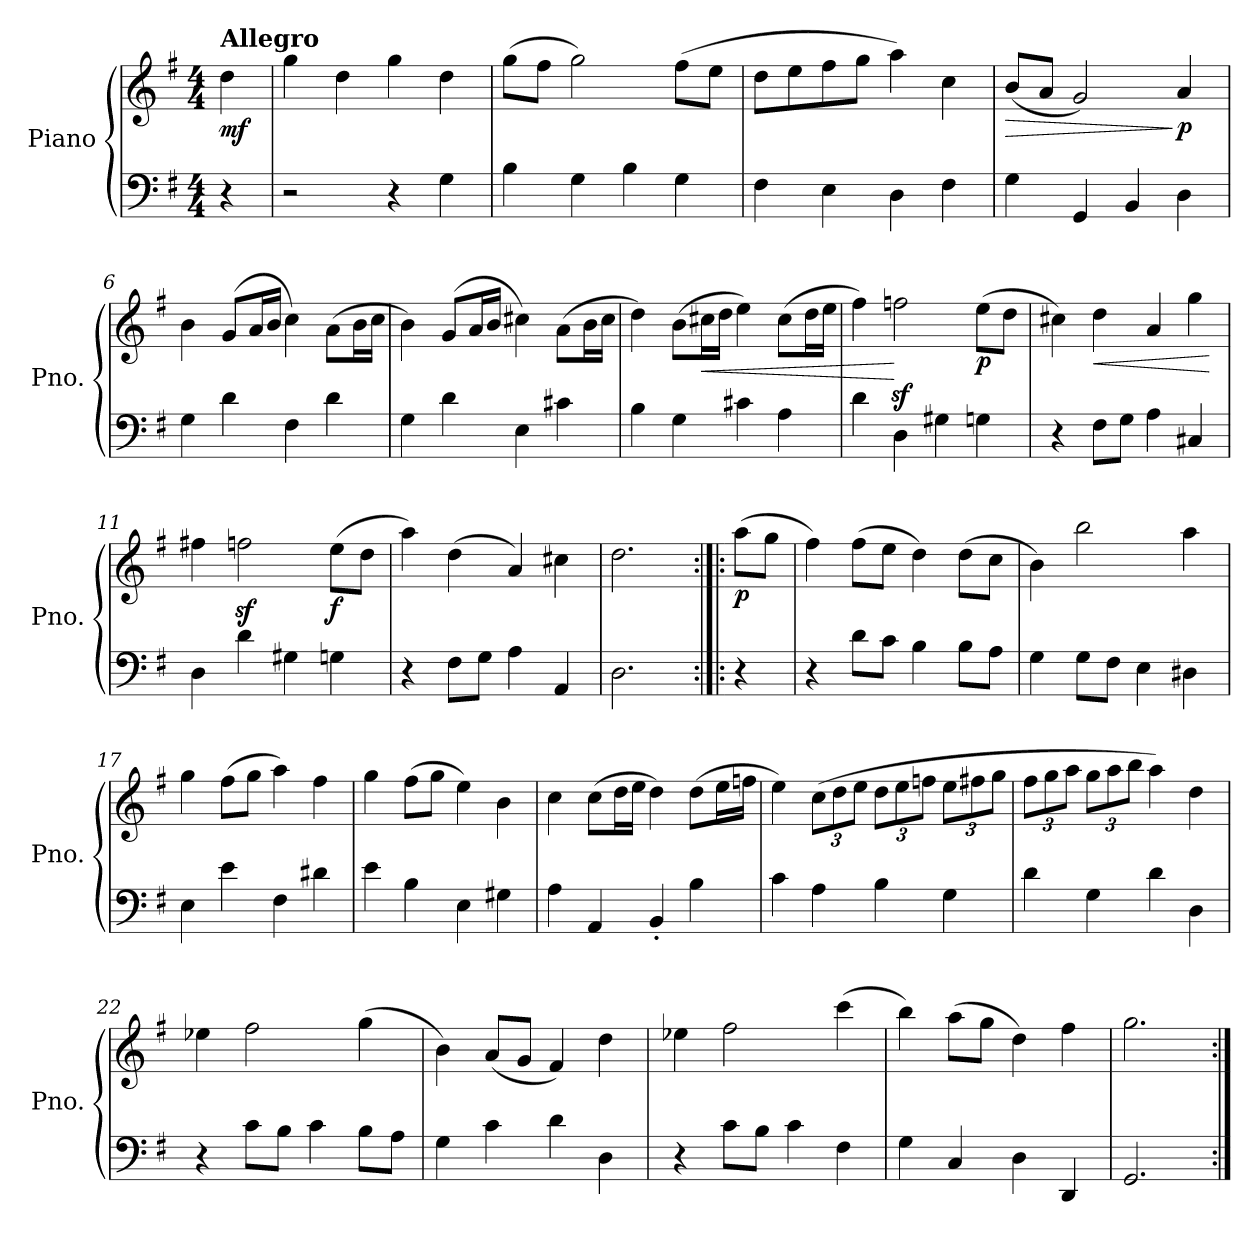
**kern	**kern	**dynam
*part1	*part1	*part1
*staff2	*staff1	*staff1/2
*I"Piano	*	*
*I'Pno.	*	*
*clefF4	*clefG2	*
*k[f#]	*k[f#]	*
*M4/4	*M4/4	*
*MM180	*MM180	*
=1	=1	=1
!	!LO:TX:a:B:t=Allegro	!
!	!	!LO:DY:b
4r	4dd\	mf
=2	=2	=2
2r	4gg\	.
.	4dd\	.
4r	4gg\	.
4G\	4dd\	.
=3	=3	=3
4B\	(8gg\L	.
.	8ff#\J	.
4G\	2gg\)	.
4B\	.	.
4G\	(8ff#\L	.
.	8ee\J	.
=4	=4	=4
4F#\	8dd\L	.
.	8ee\	.
4E\	8ff#\	.
.	8gg\J	.
4D\	4aa\)	.
4F#\	4cc\	.
=5	=5	=5
!	!	!LO:HP:b
4G\	(8b/L	>
.	8a/J	.
4GG/	2g/)	.
4BB/	.	.
!	!	!LO:DY:n=1:b
4D\	4a/	] p
=6	=6	=6
4G\	4b\	.
4d\	(8g/L	.
.	16a/L	.
.	16b/JJ	.
4F#\	4cc\)	.
4d\	(8a\L	.
.	16b\L	.
.	16cc\JJ	.
!!LO:LB:g=z
=7	=7	=7
4G\	4b\)	.
4d\	(8g/L	.
.	16a/L	.
.	16b/JJ	.
4E\	4cc#X\)	.
4c#X\	(8a\L	.
.	16b\L	.
.	16cc#\JJ	.
=8	=8	=8
4B\	4dd\)	.
4G\	(8b\L	.
!	!	!LO:HP:b
.	16cc#X\L	<
.	16dd\JJ	.
4c#X\	4ee\)	.
4A\	(8cc#\L	.
.	16dd\L	.
.	16ee\JJ	.
=9	=9	=9
4d\	4ff#\)	.
4D\	2ffnz<\	[
4G#X\	.	.
!	!	!LO:DY:b
4Gn\	(8ee\L	p
.	8dd\J	.
=10	=10	=10
4r	4cc#X\)	.
!	!	!LO:HP:b
8F#\L	4dd\	<
8G\J	.	.
4A\	4a/	.
4C#X/	4gg\	.
.	.	[
=11	=11	=11
4D\	4ff#X\	.
4d\	2ffnz<\	.
4G#X\	.	.
!	!	!LO:DY:b
4Gn\	(8ee\L	f
.	8dd\J	.
!!LO:LB:g=z
=12	=12	=12
4r	4aa\)	.
8F#\L	(4dd\	.
8G\J	.	.
4A\	4a/)	.
4AA/	4cc#X\	.
=13	=13	=13
2.D\	2.dd\	.
=14:|!|:	=14:|!|:	=14:|!|:
!	!	!LO:DY:b
4r	(8aa\L	p
.	8gg\J	.
=15	=15	=15
4r	4ff#\)	.
8d\L	(8ff#\L	.
8c\J	8ee\J	.
4B\	4dd\)	.
8B\L	(8dd\L	.
8A\J	8cc\J	.
=16	=16	=16
4G\	4b\)	.
8G\L	2bb\	.
8F#\J	.	.
4E\	.	.
4D#X\	4aa\	.
=17	=17	=17
4E\	4gg\	.
4e\	(8ff#\L	.
.	8gg\J	.
4F#\	4aa\)	.
4d#X\	4ff#\	.
!!LO:LB:g=z
=18	=18	=18
4e\	4gg\	.
4B\	(8ff#\L	.
.	8gg\J	.
4E\	4ee\)	.
4G#X\	4b\	.
=19	=19	=19
4A\	4cc\	.
4AA/	(8cc\L	.
.	16dd\L	.
.	16ee\JJ	.
4BB'/	4dd\)	.
4B\	(8dd\L	.
.	16ee\L	.
.	16ffn\JJ	.
=20	=20	=20
4c\	4ee\)	.
*	*Xbrackettup	*
4A\	(12cc\L	.
.	12dd\	.
.	12ee\J	.
4B\	12dd\L	.
.	12ee\	.
.	12ffn\J	.
4G\	12ee\L	.
.	12ff#X\	.
.	12gg\J	.
=21	=21	=21
4d\	12ff#\L	.
.	12gg\	.
.	12aa\J	.
4G\	12gg\L	.
.	12aa\	.
.	12bb\J	.
4d\	4aa\)	.
4D\	4dd\	.
!!LO:LB:g=z
=22	=22	=22
4r	4ee-X\	.
8c\L	2ff#\	.
8B\J	.	.
4c\	.	.
8B\L	(4gg\	.
8A\J	.	.
=23	=23	=23
4G\	4b\)	.
4c\	(8a/L	.
.	8g/J	.
4d\	4f#/)	.
4D\	4dd\	.
=24	=24	=24
4r	4ee-X\	.
8c\L	2ff#\	.
8B\J	.	.
4c\	.	.
4F#\	(4ccc\	.
=25	=25	=25
4G\	4bb\)	.
4C/	(8aa\L	.
.	8gg\J	.
4D\	4dd\)	.
4DD/	4ff#\	.
=26	=26	=26
2.GG/	2.gg\	.
=:|!	=:|!	=:|!
*-	*-	*-
